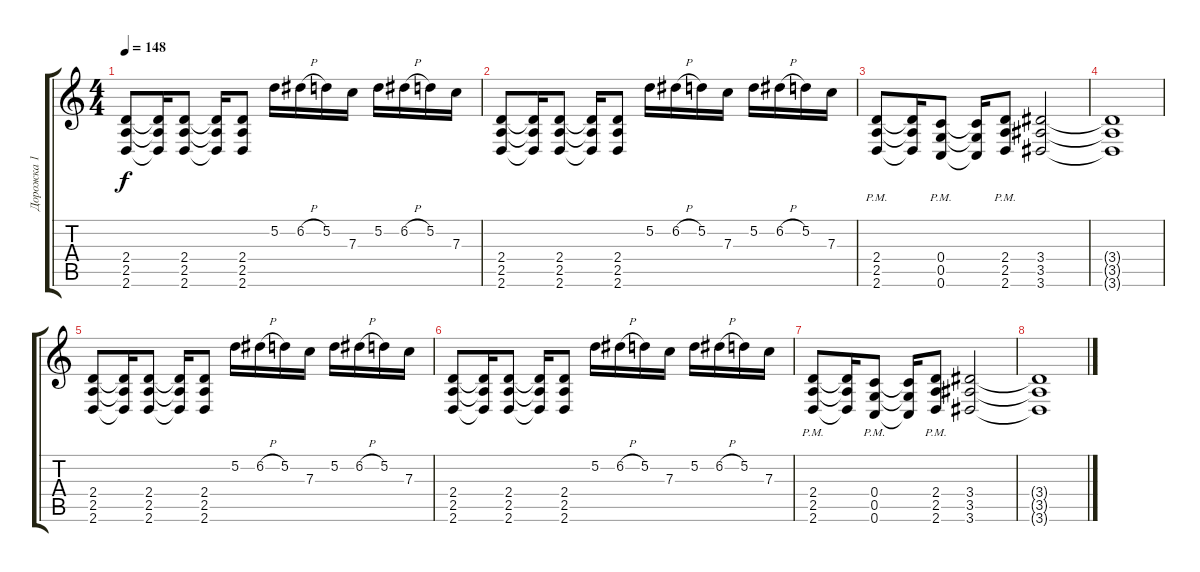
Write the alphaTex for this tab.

\track ("Дорожка 1" "Дорожка 1") {instrument overdrivenguitar}
\staff {score tabs}
\tuning (D4 A3 F3 C3 G2 C2) {hide}
\ts (4 4)
\tempo 148
\clef g2
\ks c
(2.4 2.5 2.6).8{dy f} (2.4{t} 2.5{t} 2.6{t}).16 (2.4 2.5 2.6).8 (2.4{t} 2.5{t} 2.6{t}).16 (2.4 2.5 2.6).8 5.2.16 6.2{h}.16 5.2.16 7.3.16 5.2.16 6.2{h}.16 5.2.16 7.3.16 |
(2.4 2.5 2.6).8 (2.4{t} 2.5{t} 2.6{t}).16 (2.4 2.5 2.6).8 (2.4{t} 2.5{t} 2.6{t}).16 (2.4 2.5 2.6).8 5.2.16 6.2{h}.16 5.2.16 7.3.16 5.2.16 6.2{h}.16 5.2.16 7.3.16 |
(2.4{pm} 2.5{pm} 2.6{pm}).8 (2.4{t} 2.5{t} 2.6{t}).16 (0.4{pm} 0.5{pm} 0.6{pm}).8 (0.4{t} 0.5{t} 0.6{t}).16 (2.4{pm} 2.5{pm} 2.6{pm}).8 (3.4 3.5 3.6).2 |
(3.4{t} 3.5{t} 3.6{t}).1 |
(2.4 2.5 2.6).8 (2.4{t} 2.5{t} 2.6{t}).16 (2.4 2.5 2.6).8 (2.4{t} 2.5{t} 2.6{t}).16 (2.4 2.5 2.6).8 5.2.16 6.2{h}.16 5.2.16 7.3.16 5.2.16 6.2{h}.16 5.2.16 7.3.16 |
(2.4 2.5 2.6).8 (2.4{t} 2.5{t} 2.6{t}).16 (2.4 2.5 2.6).8 (2.4{t} 2.5{t} 2.6{t}).16 (2.4 2.5 2.6).8 5.2.16 6.2{h}.16 5.2.16 7.3.16 5.2.16 6.2{h}.16 5.2.16 7.3.16 |
(2.4{pm} 2.5{pm} 2.6{pm}).8 (2.4{t} 2.5{t} 2.6{t}).16 (0.4{pm} 0.5{pm} 0.6{pm}).8 (0.4{t} 0.5{t} 0.6{t}).16 (2.4{pm} 2.5{pm} 2.6{pm}).8 (3.4 3.5 3.6).2 |
(3.4{t} 3.5{t} 3.6{t}).1
